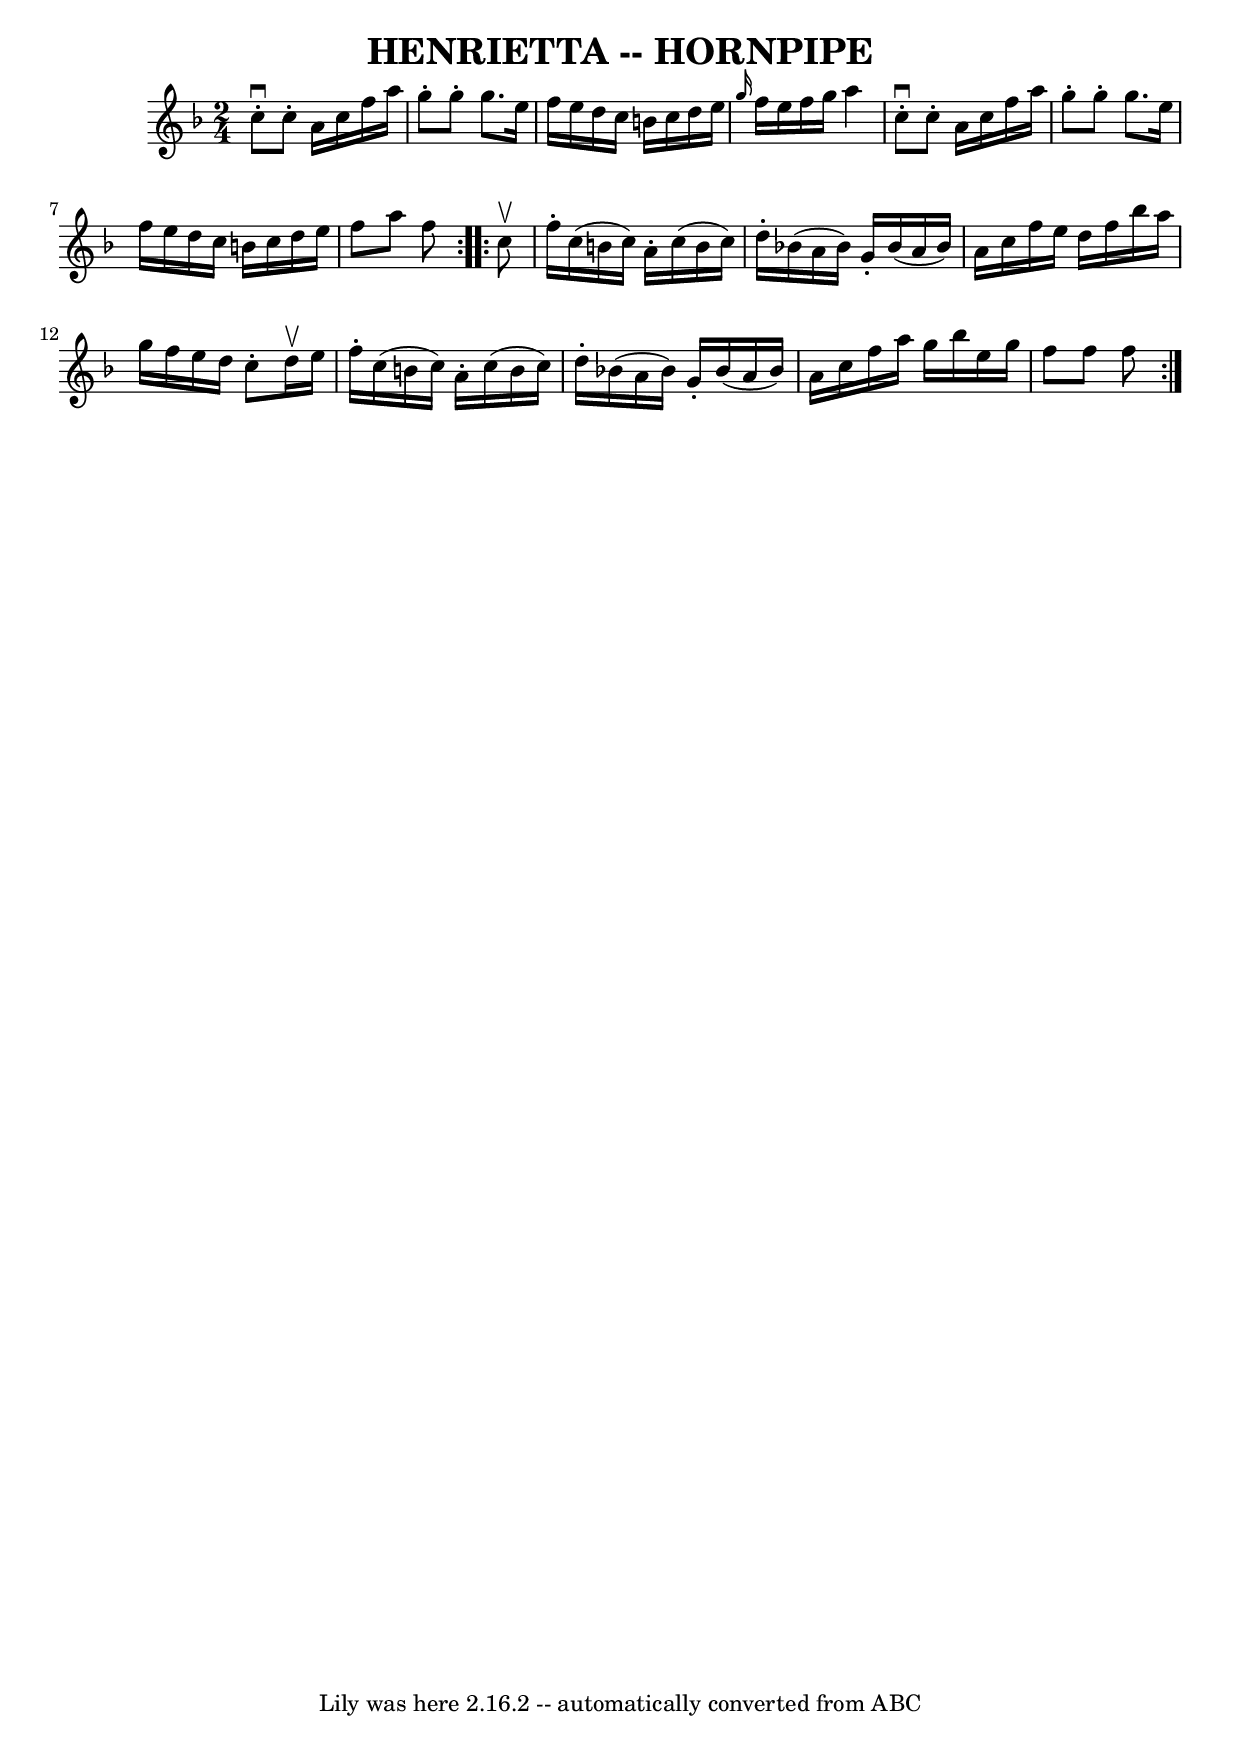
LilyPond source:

\version "2.16.2"
\include "Mammoth.ily"
\header {
  %% book = "Ryan's Mammoth Collection of Fiddle Tunes"
 crossRefNumber = "1"
 footnotes = ""
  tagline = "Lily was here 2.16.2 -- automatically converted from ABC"
  title = "HENRIETTA -- HORNPIPE"

}
voicedefault =  {



  \repeat volta 2 {

    \time 2/4 
    \key f \major
 c''8^\downbow-. c''8-. a'16 c''16 f''16 a''16     |
 g''8-. g''8-. g''8. e''16    |
 f''16 e''16 d''16 c''16 b'16 c''16 d''16 e''16     |
    
    \grace { g''16   	   } f''16 e''16 f''16 g''16 a''4     |
 c''8^\downbow-. c''8-. a'16 c''16 f''16 a''16     |
 g''8-. g''8-. g''8. e''16    |
 f''16 e''16 d''16 c''16 b'16 c''16 d''16 e''16     |
 f''8 a''8 f''8    
  }     

  \repeat volta 2 { c''8^\upbow        |
 f''16-. c''16 (b'16 c''16) a'16-. c''16 (b'16 c''16)    |
 d''16-. bes'!16 (a'16 bes'16) g'16-. bes'16 (a'16 bes'16)     |
 a'16 c''16 f''16 e''16 d''16 f''16 bes''16 a''16     |
 g''16 f''16 e''16 d''16 c''8-. d''16^\upbow e''16    |  |
 f''16-. c''16 (b'16 c''16) a'16-. c''16 (b'16 c''16)    |
 d''16-. bes'!16 (a'16 bes'16) g'16-. bes'16 (a'16 bes'16)    |
 a'16 c''16 f''16 a''16 g''16 bes''16 e''16 g''16     |
    
 f''8 f''8 f''8    
  }   

}

\score{
  <<

    \context Staff="default"
    {
      \voicedefault 
      
    }

  >>
  \layout {
    
  }
  \midi {
  }

}
